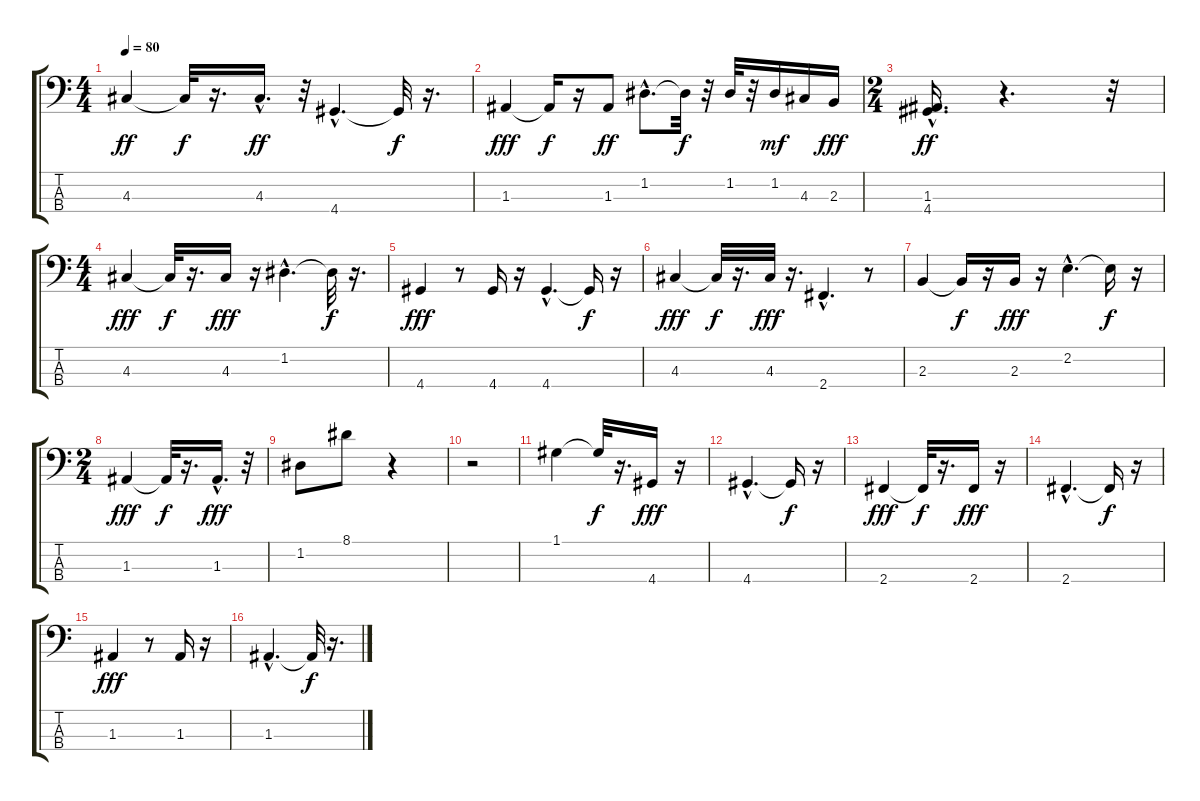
\track "" {instrument electricbassfinger}
\staff {score tabs}
\tuning (G2 D2 A1 E1) {hide}
\ts (4 4)
\tempo 80
\clef f4
\ks c
4.3.4{dy ff} 4.3{t}.32{dy f} r.16{d} 4.3{hac}.16{d dy ff} r.32 4.4{hac}.4{d} 4.4{t}.32{dy f} r.16{d} |
1.3.4{dy fff} 1.3{t}.16{dy f} r.16 1.3.8{dy ff} 1.2{hac}.8{d} 1.2{t}.32{dy f} r.32 1.2.32 r.32 1.2.16{dy mf} 4.3.16 2.3.16{dy fff} |
\ts (2 4)
(1.3 4.4{hac}).16{d dy ff} r.4{d} r.32 |
\ts (4 4)
4.3.4{dy fff} 4.3{t}.32{dy f} r.16{d} 4.3.16{dy fff} r.16 1.2{hac}.4{d} 1.2{t}.32{dy f} r.16{d} |
4.4.4{dy fff} r.8 4.4.16 r.16 4.4{hac}.4{d} 4.4{t}.16{dy f} r.16 |
4.3.4{dy fff} 4.3{t}.32{dy f} r.16{d} 4.3.32{dy fff} r.16{d} 2.4{hac}.4{d} r.8 |
2.3.4 2.3{t}.16{dy f} r.16 2.3.16{dy fff} r.16 2.2{hac}.4{d} 2.2{t}.16{dy f} r.16 |
\ts (2 4)
1.3.4{dy fff} 1.3{t}.32{dy f} r.16{d} 1.3{hac}.16{d dy fff} r.32 |
1.2.8 8.1.8 r.4 |
r.2 |
1.1.4 1.1{t}.32{dy f} r.16{d} 4.4.16{dy fff} r.16 |
4.4{hac}.4{d} 4.4{t}.16{dy f} r.16 |
2.4.4{dy fff} 2.4{t}.32{dy f} r.16{d} 2.4.16{dy fff} r.16 |
2.4{hac}.4{d} 2.4{t}.16{dy f} r.16 |
1.3.4{dy fff} r.8 1.3.16 r.16 |
1.3{hac}.4{d} 1.3{t}.32{dy f} r.16{d}
